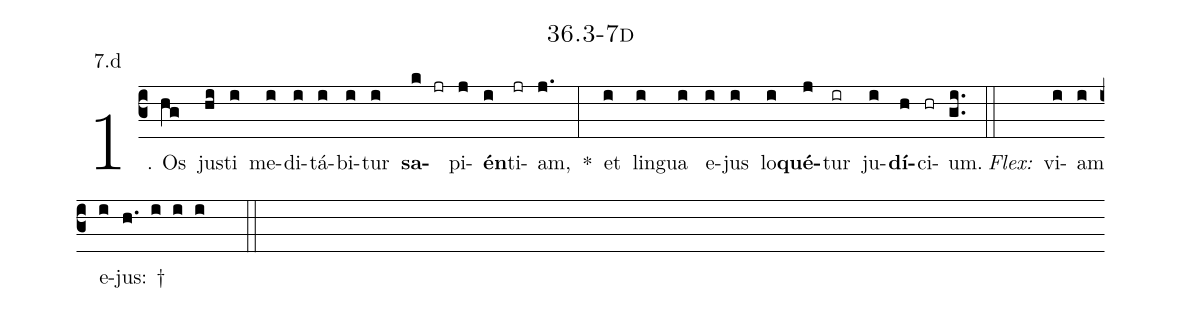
name: 36.3-7d;
annotation: 7.d;
%%
(c3)1. Os(hg) jus(hi)ti(i) me(i)di(i)tá(i)bi(i)tur(i) <b>sa</b>(k jr)pi(j)<b>én</b>(i)ti(jr)am,(j.) *(:) et(i) lin(i)gua(i) e(i)jus(i) lo(i)<b>qué</b>(j)tur(ir) ju(i)<b>dí</b>(h)ci(hr)um.(gi..) (::)
<i>Flex:</i>()  vi(i)am(i) e(i)jus: †(h. i i i  ::)

%E(i) u(i) o(j) u(i) a(h) e.(gi..) (::)
